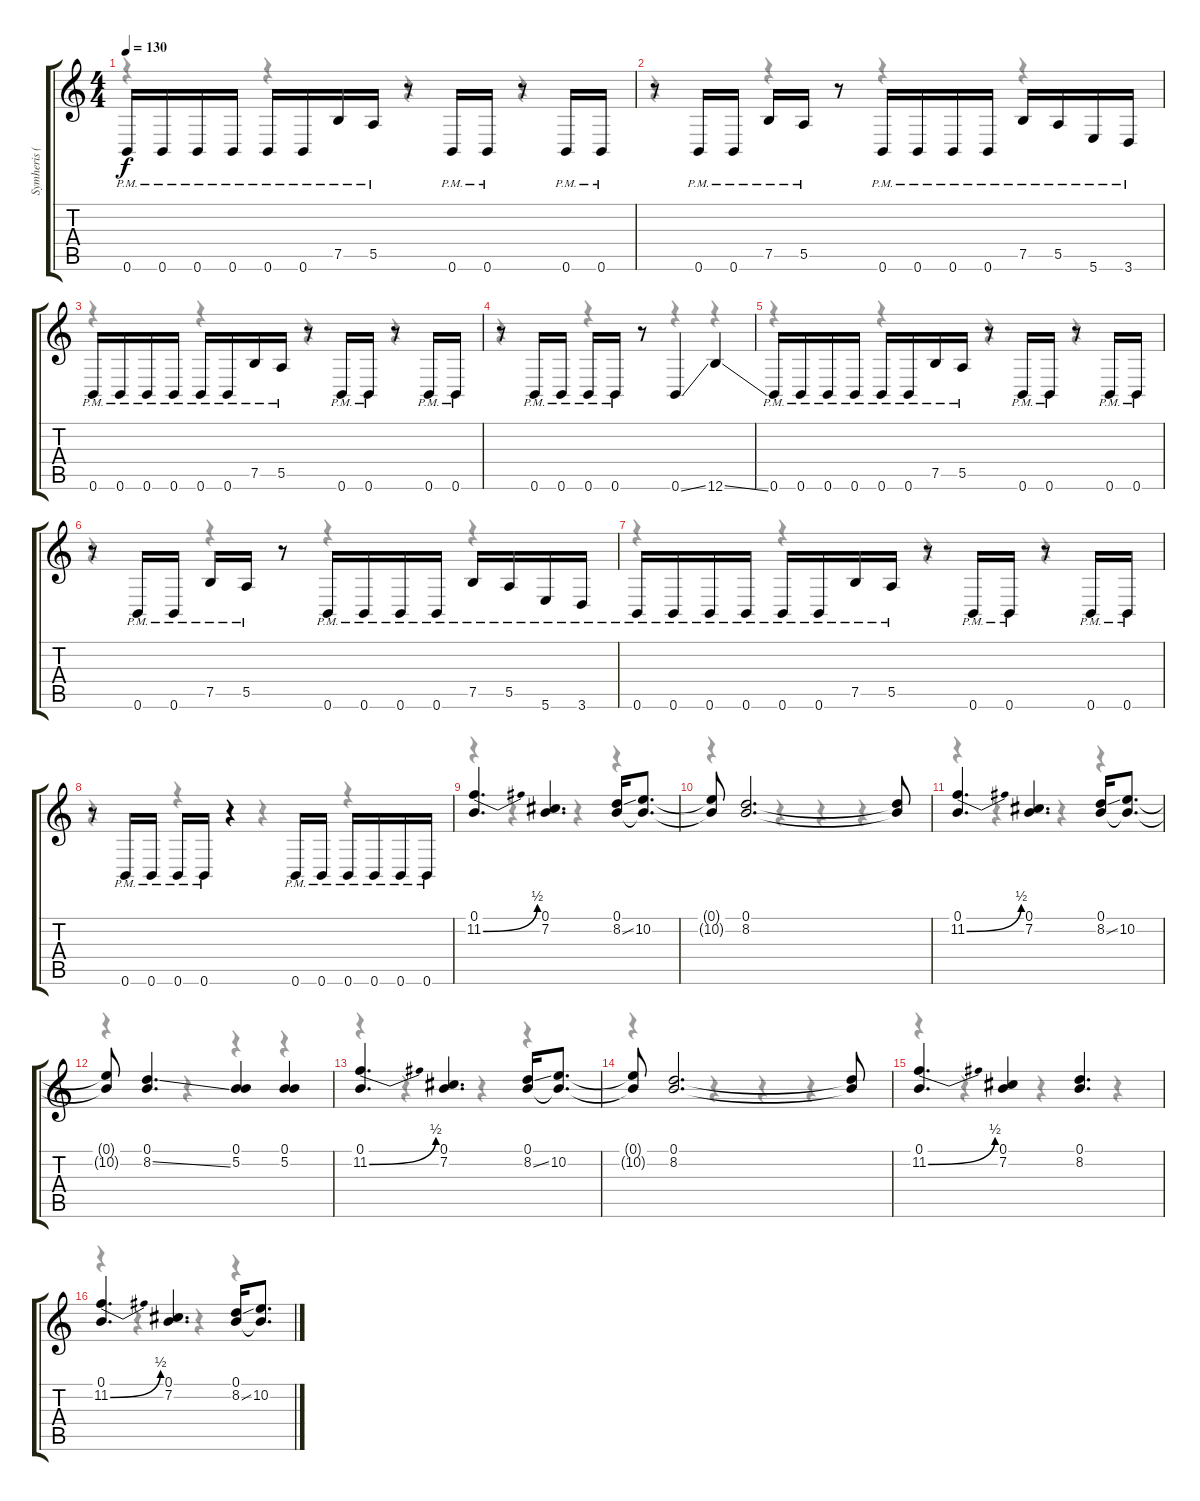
\track ("Symheris (Lead)" "Symheris (") {instrument distortionguitar}
\staff {score tabs}
\tuning (B3 Gb3 D3 A2 E2 B1) {hide}
\voice
\ts (4 4)
\tempo 130
\clef g2
\ks c
0.6{pm}.16{dy f} 0.6{pm}.16 0.6{pm}.16 0.6{pm}.16 0.6{pm}.16 0.6{pm}.16 7.5{pm}.16 5.5{pm}.16 r.8 0.6{pm}.16 0.6{pm}.16 r.8 0.6{pm}.16 0.6{pm}.16 |
r.8 0.6{pm}.16 0.6{pm}.16 7.5{pm}.16 5.5{pm}.16 r.8 0.6{pm}.16 0.6{pm}.16 0.6{pm}.16 0.6{pm}.16 7.5{pm}.16 5.5{pm}.16 5.6{pm}.16 3.6{pm}.16 |
0.6{pm}.16 0.6{pm}.16 0.6{pm}.16 0.6{pm}.16 0.6{pm}.16 0.6{pm}.16 7.5{pm}.16 5.5{pm}.16 r.8 0.6{pm}.16 0.6{pm}.16 r.8 0.6{pm}.16 0.6{pm}.16 |
r.8 0.6{pm}.16 0.6{pm}.16 0.6{pm}.16 0.6{pm}.16 r.8 0.6{ss}.4 12.6{ss}.4 |
0.6{pm}.16 0.6{pm}.16 0.6{pm}.16 0.6{pm}.16 0.6{pm}.16 0.6{pm}.16 7.5{pm}.16 5.5{pm}.16 r.8 0.6{pm}.16 0.6{pm}.16 r.8 0.6{pm}.16 0.6{pm}.16 |
r.8 0.6{pm}.16 0.6{pm}.16 7.5{pm}.16 5.5{pm}.16 r.8 0.6{pm}.16 0.6{pm}.16 0.6{pm}.16 0.6{pm}.16 7.5{pm}.16 5.5{pm}.16 5.6{pm}.16 3.6{pm}.16 |
0.6{pm}.16 0.6{pm}.16 0.6{pm}.16 0.6{pm}.16 0.6{pm}.16 0.6{pm}.16 7.5{pm}.16 5.5{pm}.16 r.8 0.6{pm}.16 0.6{pm}.16 r.8 0.6{pm}.16 0.6{pm}.16 |
r.8 0.6{pm}.16 0.6{pm}.16 0.6{pm}.16 0.6{pm}.16 r.4 0.6{pm}.16 0.6{pm}.16 0.6{pm}.16 0.6{pm}.16 0.6{pm}.16 0.6{pm}.16 |
(0.1 11.2{be (bend 0 0 60 2)}).4{d} (0.1 7.2).4{d} (0.1 8.2{ss}).16 (0.1{t} 10.2).8{d} |
(0.1{t} 10.2{t}).8 (0.1 8.2).2{d} (0.1{t} 8.2{t}).8 |
(0.1 11.2{be (bend 0 0 60 2)}).4{d} (0.1 7.2).4{d} (0.1 8.2{ss}).16 (0.1{t} 10.2).8{d} |
(0.1{t} 10.2{t}).8 (0.1 8.2{ss}).4{d} (0.1 5.2).4 (0.1 5.2).4 |
(0.1 11.2{be (bend 0 0 60 2)}).4{d} (0.1 7.2).4{d} (0.1 8.2{ss}).16 (0.1{t} 10.2).8{d} |
(0.1{t} 10.2{t}).8 (0.1 8.2).2{d} (0.1{t} 8.2{t}).8 |
(0.1 11.2{be (bend 0 0 60 2)}).4{d} (0.1 7.2).4 (0.1 8.2).4{d} |
(0.1 11.2{be (bend 0 0 60 2)}).4{d} (0.1 7.2).4{d} (0.1 8.2{ss}).16 (0.1{t} 10.2).8{d}
\voice
\clef g2
\ottava regular
\simile none
\ks c
r.4{dy f} r.4 r.4 r.4 |
r.4 r.4 r.4 r.4 |
r.4 r.4 r.4 r.4 |
r.4 r.4 r.4 r.4 |
r.4 r.4 r.4 r.4 |
r.4 r.4 r.4 r.4 |
r.4 r.4 r.4 r.4 |
r.4 r.4 r.4 r.4 |
r.4 r.4 r.4 r.4 |
r.4 r.4 r.4 r.4 |
r.4 r.4 r.4 r.4 |
r.4 r.4 r.4 r.4 |
r.4 r.4 r.4 r.4 |
r.4 r.4 r.4 r.4 |
r.4 r.4 r.4 r.4 |
r.4 r.4 r.4 r.4
